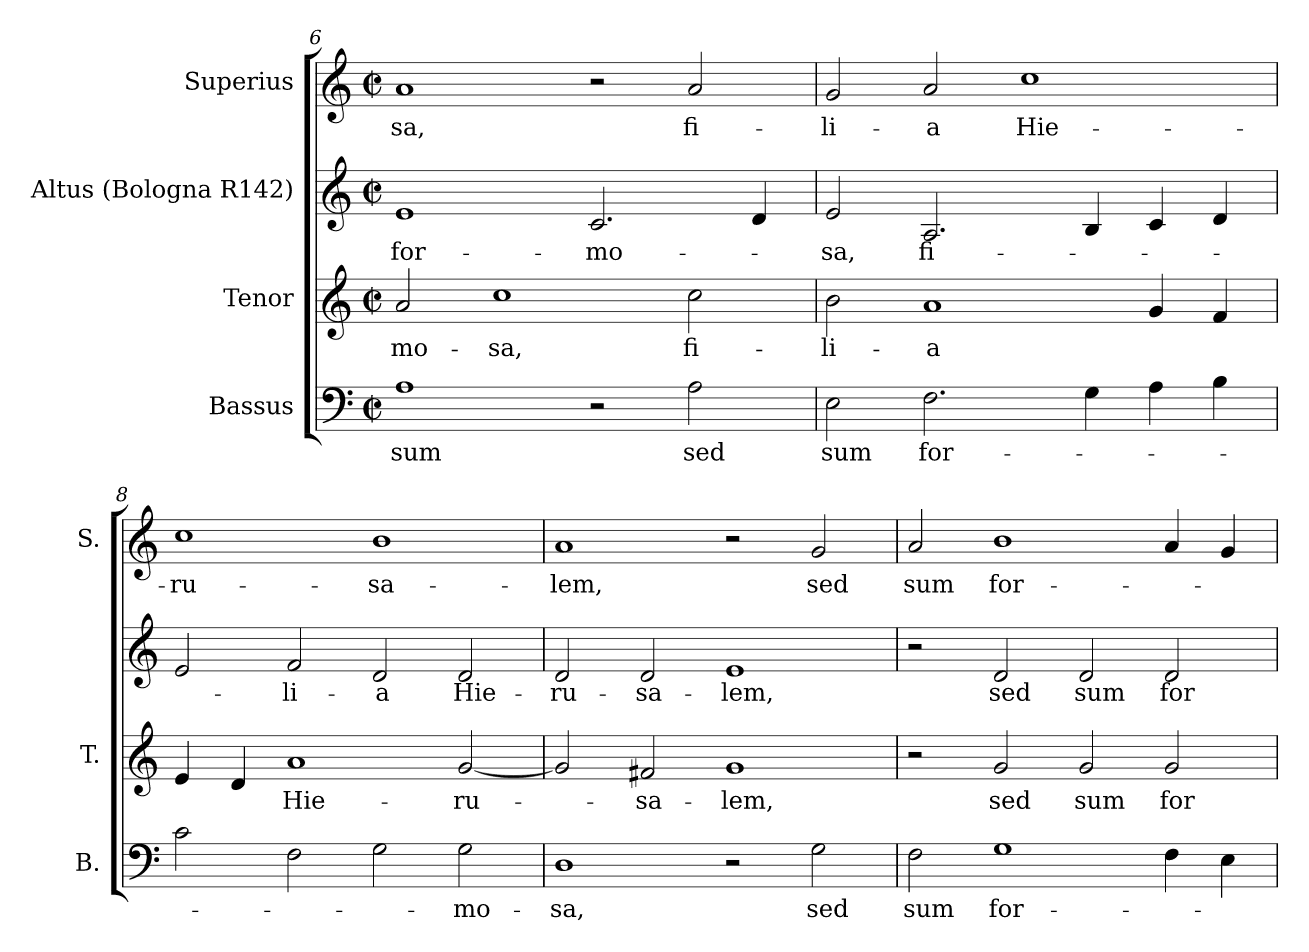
**kern	**text	**kern	**text	**kern	**text	**kern	**text
*part4	*part4	*part3	*part3	*part2	*part2	*part1	*part1
*staff4	*staff4	*staff3	*staff3	*staff2	*staff2	*staff1	*staff1
*I"Bassus	*	*I"Tenor	*	*I"Altus (Bologna R142)	*	*I"Superius	*
*I'B.	*	*I'T.	*	*	*	*I'S.	*
*clefF4	*	*clefG2	*	*clefG2	*	*clefG2	*
*k[]	*	*k[]	*	*k[]	*	*k[]	*
*C:	*	*C:	*	*C:	*	*C:	*
*M2/2	*	*M2/2	*	*M2/2	*	*M2/2	*
*met(c|)	*	*met(c|)	*	*met(c|)	*	*met(c|)	*
=6	=6	=6	=6	=6	=6	=6	=6
!	!LO:LY:b:color=#000000	!	!	!	!	!	!
!	!	!	!LO:LY:b:color=#000000	!	!	!	!
!	!	!	!	!	!LO:LY:b:color=#000000	!	!
!	!	!	!	!	!	!	!LO:LY:b:color=#000000
1Ai	sum	2ai/	-mo-	1ei	for-	1ai	-sa,
!	!	!	!LO:LY:b:color=#000000	!	!	!	!
.	.	1cci	-sa,	.	.	.	.
!	!	!	!	!	!LO:LY:b:color=#000000	!	!
2r	.	.	.	2.ci/	-mo-	2r	.
!	!LO:LY:b:color=#000000	!	!	!	!	!	!
!	!	!	!LO:LY:b:color=#000000	!	!	!	!
!	!	!	!	!	!	!	!LO:LY:b:color=#000000
2Ai\	sed	2cci\	fi-	.	.	2ai/	fi-
.	.	.	.	4di/	.	.	.
=7	=7	=7	=7	=7	=7	=7	=7
!	!LO:LY:b:color=#000000	!	!	!	!	!	!
!	!	!	!LO:LY:b:color=#000000	!	!	!	!
!	!	!	!	!	!LO:LY:b:color=#000000	!	!
!	!	!	!	!	!	!	!LO:LY:b:color=#000000
2Ei\	sum	2bi\	-li-	2ei/	-sa,	2gi/	-li-
!	!LO:LY:b:color=#000000	!	!	!	!	!	!
!	!	!	!LO:LY:b:color=#000000	!	!	!	!
!	!	!	!	!	!LO:LY:b:color=#000000	!	!
!	!	!	!	!	!	!	!LO:LY:b:color=#000000
2.Fi\	for-	1ai	-a	2.Ai/	fi-	2ai/	-a
!	!	!	!	!	!	!	!LO:LY:b:color=#000000
.	.	.	.	.	.	1cci	Hie-
4Gi\	.	.	.	4Bi/	.	.	.
4Ai\	.	4gi/	.	4ci/	.	.	.
4Bi\	.	4fi/	.	4di/	.	.	.
=8	=8	=8	=8	=8	=8	=8	=8
!	!	!	!	!	!	!	!LO:LY:b:color=#000000
2ci\	.	4ei/	.	2ei/	.	1cci	-ru-
.	.	4di/	.	.	.	.	.
!	!	!	!LO:LY:b:color=#000000	!	!	!	!
!	!	!	!	!	!LO:LY:b:color=#000000	!	!
2Fi\	.	1ai	Hie-	2fi/	-li-	.	.
!	!	!	!	!	!LO:LY:b:color=#000000	!	!
!	!	!	!	!	!	!	!LO:LY:b:color=#000000
2Gi\	.	.	.	2di/	-a	1bi	-sa-
!	!LO:LY:b:color=#000000	!	!	!	!	!	!
!	!	!	!LO:LY:b:color=#000000	!	!	!	!
!	!	!	!	!	!LO:LY:b:color=#000000	!	!
2Gi\	-mo-	[<2gi/	-ru-	2di/	Hie-	.	.
=9	=9	=9	=9	=9	=9	=9	=9
!	!LO:LY:b:color=#000000	!	!	!	!	!	!
!	!	!	!	!	!LO:LY:b:color=#000000	!	!
!	!	!	!	!	!	!	!LO:LY:b:color=#000000
1Di	-sa,	2gi/]	.	2di/	-ru-	1ai	-lem,
!	!	!	!LO:LY:b:color=#000000	!	!	!	!
!	!	!	!	!	!LO:LY:b:color=#000000	!	!
.	.	2f#Xi/	-sa-	2di/	-sa-	.	.
!	!	!	!LO:LY:b:color=#000000	!	!	!	!
!	!	!	!	!	!LO:LY:b:color=#000000	!	!
2r	.	1gi	-lem,	1ei	-lem,	2r	.
!	!LO:LY:b:color=#000000	!	!	!	!	!	!
!	!	!	!	!	!	!	!LO:LY:b:color=#000000
2Gi\	sed	.	.	.	.	2gi/	sed
!!LO:PB:g=z
=10	=10	=10	=10	=10	=10	=10	=10
!	!LO:LY:b:color=#000000	!	!	!	!	!	!
!	!	!	!	!	!	!	!LO:LY:b:color=#000000
2Fi\	sum	2r	.	2r	.	2ai/	sum
!	!LO:LY:b:color=#000000	!	!	!	!	!	!
!	!	!	!LO:LY:b:color=#000000	!	!	!	!
!	!	!	!	!	!LO:LY:b:color=#000000	!	!
!	!	!	!	!	!	!	!LO:LY:b:color=#000000
1Gi	for-	2gi/	sed	2di/	sed	1bi	for-
!	!	!	!LO:LY:b:color=#000000	!	!	!	!
!	!	!	!	!	!LO:LY:b:color=#000000	!	!
.	.	2gi/	sum	2di/	sum	.	.
!	!	!	!LO:LY:b:color=#000000	!	!	!	!
!	!	!	!	!	!LO:LY:b:color=#000000	!	!
4Fi\	.	2gi/	for-	2di/	for-	4ai/	.
4Ei\	.	.	.	.	.	4gi/	.
=	=	=	=	=	=	=	=
*-	*-	*-	*-	*-	*-	*-	*-
